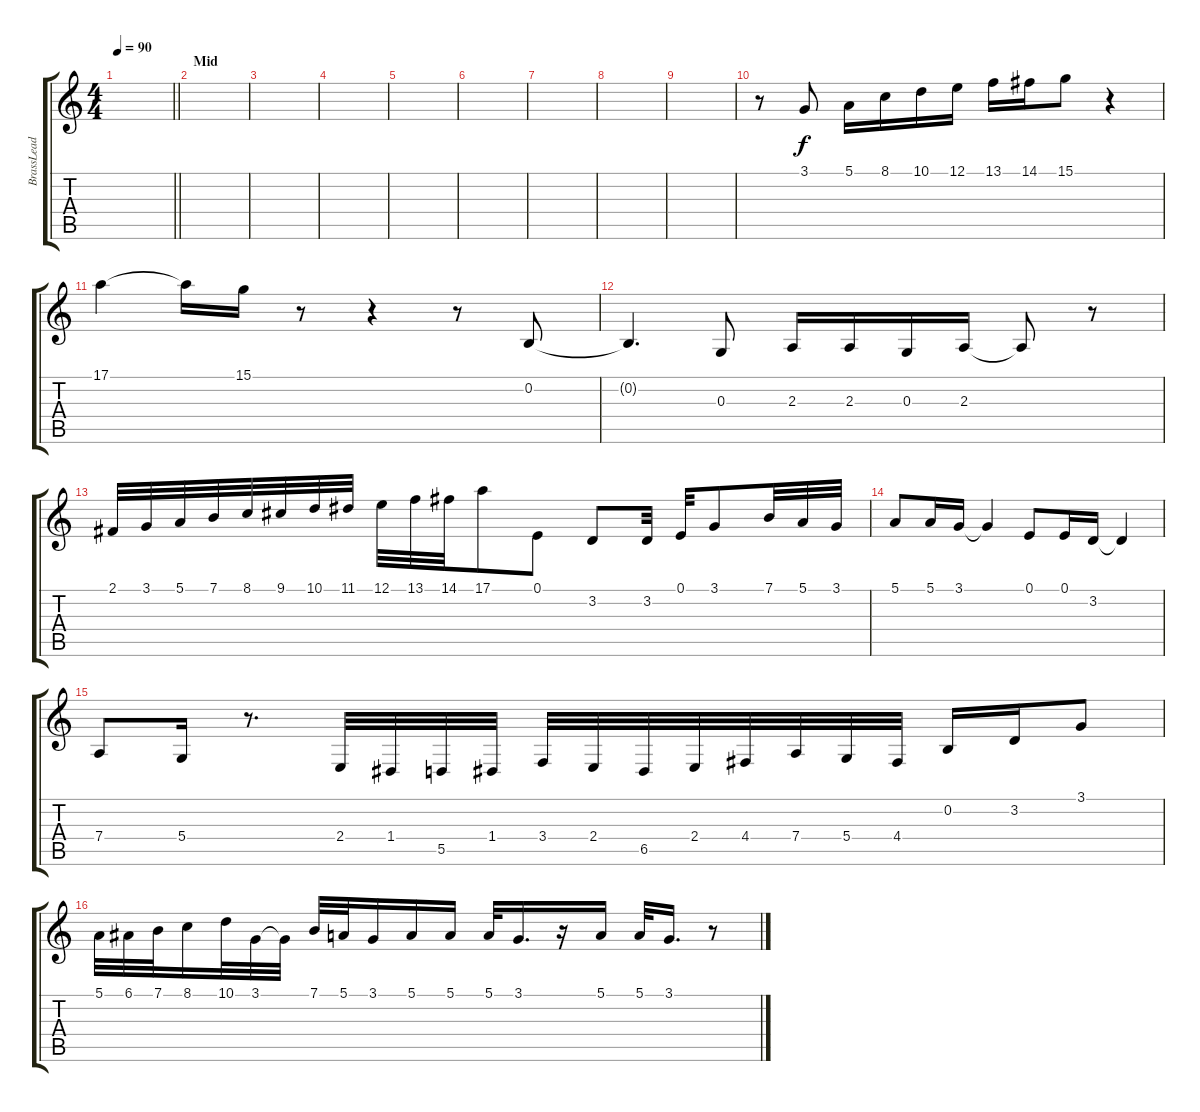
\track ("BrassLead" "BrassLead") {instrument trumpet}
\staff {score tabs}
\tuning (E4 B3 G3 D3 A2 E2) {hide}
\ts (4 4)
\tempo 90
\clef g2
\barLineRight lightlight
\ks c
|
\section ("" "Mid")
|
|
|
|
|
|
|
|
r.8 3.1.8 5.1.16 8.1.16 10.1.16 12.1.16 13.1.16 14.1.16 15.1.8 r.4 |
17.1.4 17.1{t}.16 15.1.16 r.8 r.4 r.8 0.2.8 |
0.2{t}.4{d} 0.3.8 2.3.16 2.3.16 0.3.16 2.3.16 2.3{t}.8 r.8 |
2.1.32 3.1.32 5.1.32 7.1.32 8.1.32 9.1.32 10.1.32 11.1.32 12.1.32 13.1.32 14.1.32 17.1.8 0.1.8 3.2.8 3.2.32 0.1.32 3.1.8 7.1.32 5.1.32 3.1.32 |
5.1.8 5.1.16 3.1.16 3.1{t}.4 0.1.8 0.1.16 3.2.16 3.2{t}.4 |
7.4.8 5.4.16 r.8{d} 2.4.32 1.4.32 5.5.32 1.4.32 3.4.32 2.4.32 6.5.32 2.4.32 4.4.32 7.4.32 5.4.32 4.4.32 0.2.16 3.2.16 3.1.8 |
5.1.32 6.1.32 7.1.32 8.1.16 10.1.32 3.1.32 3.1{t}.32 7.1.32 5.1.32 3.1.16 5.1.16 5.1.16 5.1.32 3.1.16{d} r.16 5.1.16 5.1.32 3.1.16{d} r.8
